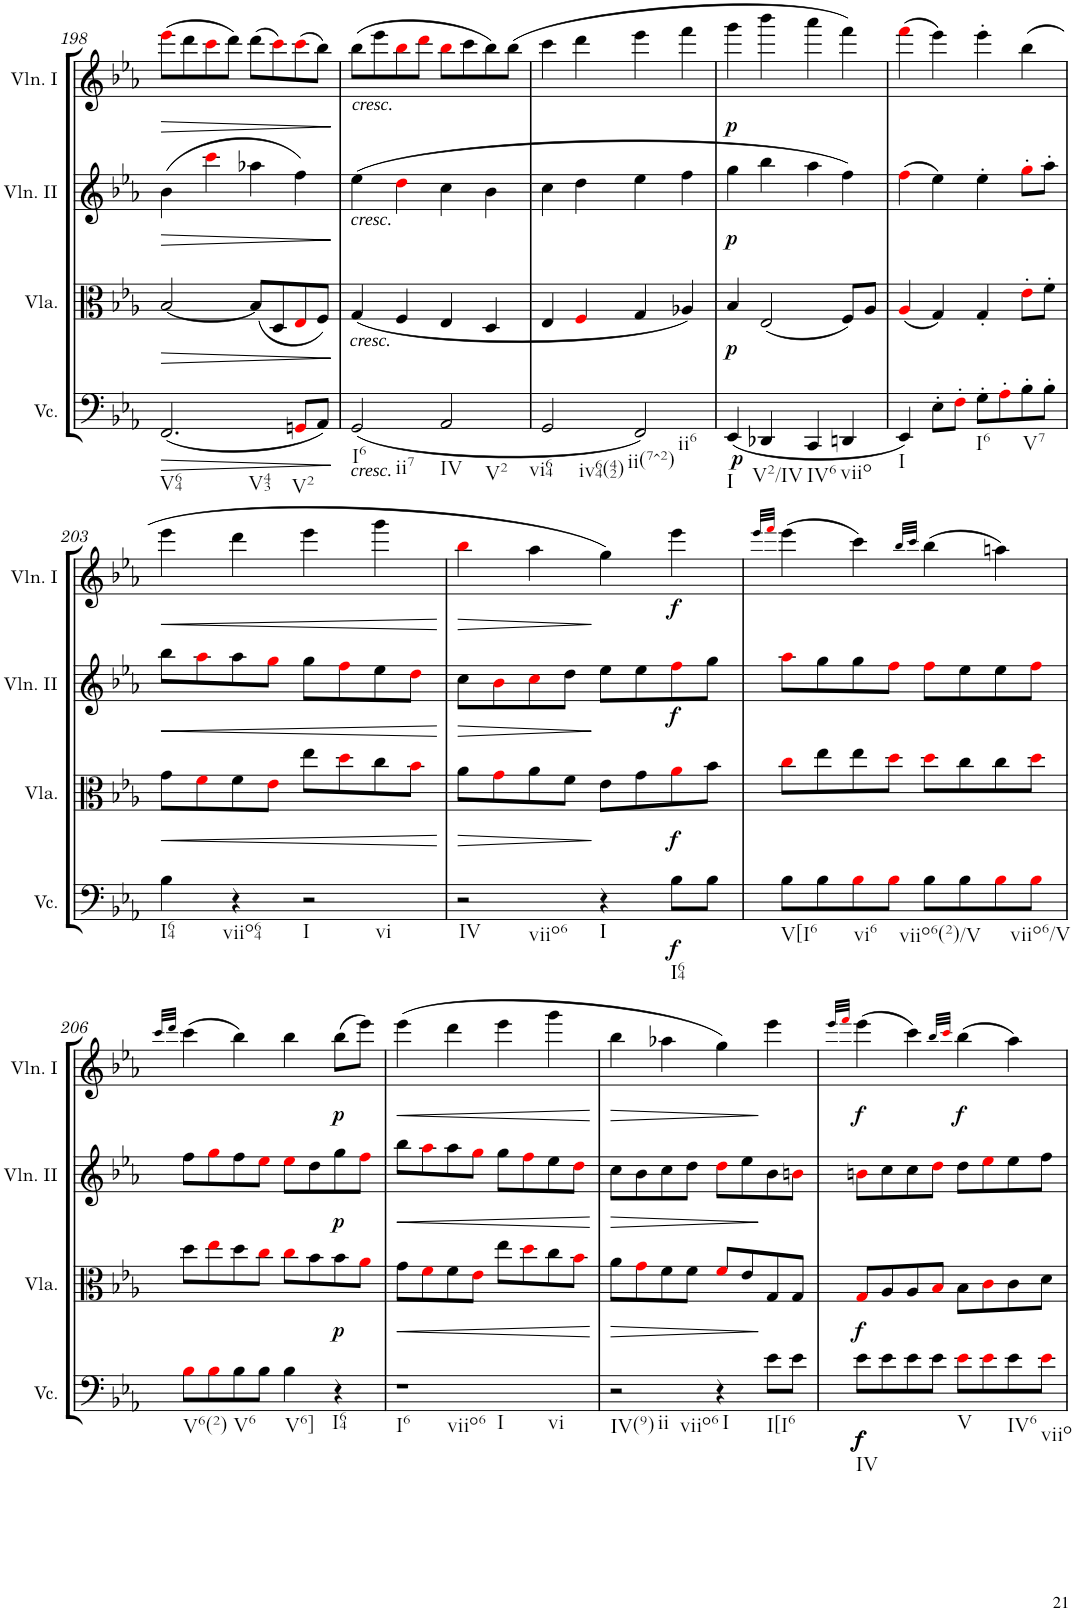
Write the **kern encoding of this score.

**kern	**dynam	**kern	**dynam	**kern	**dynam	**kern	**dynam
*part4	*part4	*part3	*part3	*part2	*part2	*part1	*part1
*staff4	*staff4	*staff3	*staff3	*staff2	*staff2	*staff1	*staff1
*I"Violoncello	*	*I"Viola	*	*I"Violin II	*	*I"Violin I	*
*I'Vc.	*	*I'Vla.	*	*I'Vln. II	*	*I'Vln. I	*
!!LO:PB:g=z
*clefF4	*	*clefC3	*	*clefG2	*	*clefG2	*
*k[b-e-a-]	*	*k[b-e-a-]	*	*k[b-e-a-]	*	*k[b-e-a-]	*
*M2/2	*	*M2/2	*	*M2/2	*	*M2/2	*
*met(c|)	*	*met(c|)	*	*met(c|)	*	*met(c|)	*
=198	=198	=198	=198	=198	=198	=198	=198
!LO:TX:b:t=V64	!	!	!	!	!	!	!
!LO:TX:b:t=V43	!	!	!	!	!	!	!
!	!LO:HP:b	!	!LO:HP:b	!	!LO:HP:b	!	!LO:HP:b
(2.FF/	>	[2B-/	>	(4b-\	>	(8eee-i\L	>
.	.	.	.	.	.	8ddd\	.
.	.	.	.	4ccci\	.	8ccci\	.
.	.	.	.	.	.	8ddd\J)	.
.	.	(8B-/L]	.	4aa-X\	.	(8ddd\L	.
.	.	8D/	.	.	.	8ccci\)	.
!LO:TX:b:t=V2	!	!	!	!	!	!	!
8GGni/L	.	8E-i/	.	4ff\)	.	(8ccci\	.
8AA-/J)	.	8F/J)	.	.	.	8bb-\J)	.
.	]	.	]	.	]	.	]
=199	=199	=199	=199	=199	=199	=199	=199
!	!	!	!	!	!	!LO:TX:b:i:t=cresc.	!
!	!	!	!	!LO:TX:b:i:t=cresc.	!	!	!
!	!	!LO:TX:b:i:t=cresc.	!	!	!	!	!
!LO:TX:b:i:t=cresc.	!	!	!	!	!	!	!
!LO:TX:b:t=I6	!	!	!	!	!	!	!
!LO:TX:b:t=ii7	!	!	!	!	!	!	!
(2GG/	.	(4G/	.	(4ee-\	.	(8bb-\L	.
.	.	.	.	.	.	8eee-\	.
.	.	4F/	.	4ddi\	.	8bb-i\	.
.	.	.	.	.	.	8dddi\J	.
!LO:TX:b:t=IV	!	!	!	!	!	!	!
!LO:TX:b:t=V2	!	!	!	!	!	!	!
2AA-/	.	4E-/	.	4cc\	.	8bb-i\L	.
.	.	.	.	.	.	8ccc\	.
.	.	4D/	.	4b-\	.	8bb-\)	.
.	.	.	.	.	.	(8bb-\J	.
=200	=200	=200	=200	=200	=200	=200	=200
!LO:TX:b:t=vi64	!	!	!	!	!	!	!
!LO:TX:b:t=iv64(42)	!	!	!	!	!	!	!
2GG/	.	4E-/	.	4cc\	.	4ccc\	.
.	.	4Fi/	.	4dd\	.	4ddd\	.
!LO:TX:b:t=ii(7^2)	!	!	!	!	!	!	!
!LO:TX:b:t=ii6	!	!	!	!	!	!	!
2FF/)	.	4G/	.	4ee-\	.	4eee-\	.
.	.	4A-X/)	.	4ff\	.	4fff\	.
=201	=201	=201	=201	=201	=201	=201	=201
!LO:TX:b:t=I	!	!	!	!	!	!	!
!	!LO:DY:b	!	!LO:DY:b	!	!LO:DY:b	!	!LO:DY:b
(4EE-/	p	4B-/	p	4gg\	p	4ggg\	p
!LO:TX:b:t=V2/IV	!	!	!	!	!	!	!
4DD-X/	.	(2E-/	.	4bb-\	.	4bbb-\	.
!LO:TX:b:t=IV6	!	!	!	!	!	!	!
4CC/	.	.	.	4aa-\	.	4aaa-\	.
!LO:TX:b:t=viio	!	!	!	!	!	!	!
4DDn/	.	8F/L)	.	4ff\)	.	4fff\)	.
.	.	8A-/J	.	.	.	.	.
=202	=202	=202	=202	=202	=202	=202	=202
!LO:TX:b:t=I	!	!	!	!	!	!	!
4EE-/)	.	(4A-i/	.	(4ffi\	.	(4fffi\	.
8E-'\L	.	4G/)	.	4ee-\)	.	4eee-\)	.
8F'i\J	.	.	.	.	.	.	.
!LO:TX:b:t=I6	!	!	!	!	!	!	!
8G'\L	.	4G'/	.	4ee-'\	.	4eee-'\	.
8A-'i\	.	.	.	.	.	.	.
!LO:TX:b:t=V7	!	!	!	!	!	!	!
8B-'\	.	8e-'i\L	.	8gg'i\L	.	(4bb-\	.
8B-'\J	.	8f'\J	.	8aa-'\J	.	.	.
!!LO:LB:g=z
=203	=203	=203	=203	=203	=203	=203	=203
!LO:TX:b:t=I64	!	!	!	!	!	!	!
!	!	!	!LO:HP:b	!	!LO:HP:b	!	!LO:HP:b
4B-\	.	8g\L	<	8bb-\L	<	4eee-\	<
.	.	8fi\	.	8aa-i\	.	.	.
!LO:TX:b:t=viio64	!	!	!	!	!	!	!
4r	.	8f\	.	8aa-\	.	4ddd\	.
.	.	8e-i\J	.	8ggi\J	.	.	.
!LO:TX:b:t=I	!	!	!	!	!	!	!
!LO:TX:b:t=vi	!	!	!	!	!	!	!
2r	.	8ee-\L	.	8gg\L	.	4eee-\	.
.	.	8ddi\	.	8ffi\	.	.	.
.	.	8cc\	.	8ee-\	.	4ggg\	.
.	.	8b-i\J	.	8ddi\J	.	.	.
.	.	.	[	.	[	.	[
=204	=204	=204	=204	=204	=204	=204	=204
!LO:TX:b:t=IV	!	!	!	!	!	!	!
!LO:TX:b:t=viio6	!	!	!	!	!	!	!
!	!	!	!LO:HP:b	!	!LO:HP:b	!	!LO:HP:b
2r	.	8a-\L	>	8cc\L	>	4bb-i\	>
.	.	8gi\	.	8b-i\	.	.	.
.	.	8a-\	.	8cci\	.	4aa-\	.
.	.	8f\J	.	8dd\J	.	.	.
!LO:TX:b:t=I	!	!	!	!	!	!	!
4r	.	8e-\L	]	8ee-\L	]	4gg\)	]
.	.	8g\	.	8ee-\	.	.	.
!LO:TX:b:t=I64	!	!	!	!	!	!	!
!	!LO:DY:b	!	!LO:DY:b	!	!LO:DY:b	!	!LO:DY:b
8B-\L	f	8a-i\	f	8ffi\	f	4eee-\	f
8B-\J	.	8b-\J	.	8gg\J	.	.	.
=205	=205	=205	=205	=205	=205	=205	=205
.	.	.	.	.	.	32qeee-/LLL	.
.	.	.	.	.	.	32qfffi/JJJ	.
!LO:TX:b:t=V[I6	!	!	!	!	!	!	!
8B-\L	.	8cci\L	.	8aa-i\L	.	(4eee-\	.
8B-\	.	8ee-\	.	8gg\	.	.	.
!LO:TX:b:t=vi6	!	!	!	!	!	!	!
8B-i\	.	8ee-\	.	8gg\	.	4ccc\)	.
8B-i\J	.	8ddi\J	.	8ffi\J	.	.	.
.	.	.	.	.	.	32qbb-/LLL	.
.	.	.	.	.	.	32qccc/JJJ	.
!LO:TX:b:t=viio6(2)/V	!	!	!	!	!	!	!
8B-\L	.	8ddi\L	.	8ffi\L	.	(4bb-\	.
8B-\	.	8cc\	.	8ee-\	.	.	.
!LO:TX:b:t=viio6/V	!	!	!	!	!	!	!
8B-i\	.	8cc\	.	8ee-\	.	4aan\)	.
8B-i\J	.	8ddi\J	.	8ffi\J	.	.	.
!!LO:LB:g=z
=206	=206	=206	=206	=206	=206	=206	=206
.	.	.	.	.	.	32qccc/LLL	.
.	.	.	.	.	.	32qddd/JJJ	.
!LO:TX:b:t=V6(2)	!	!	!	!	!	!	!
8B-i\L	.	8dd\L	.	8ff\L	.	(4ccc\	.
8B-i\	.	8ee-i\	.	8ggi\	.	.	.
!LO:TX:b:t=V6	!	!	!	!	!	!	!
8B-\	.	8dd\	.	8ff\	.	4bb-\)	.
8B-\J	.	8cci\J	.	8ee-i\J	.	.	.
!LO:TX:b:t=V6]	!	!	!	!	!	!	!
4B-\	.	8cci\L	.	8ee-i\L	.	4bb-\	.
.	.	8b-\	.	8dd\	.	.	.
!LO:TX:b:t=I64	!	!	!	!	!	!	!
!	!	!	!LO:DY:b	!	!LO:DY:b	!	!LO:DY:b
4r	.	8b-\	p	8gg\	p	(8bb-\L	p
.	.	8a-i\J	.	8ffi\J	.	8eee-\J)	.
=207	=207	=207	=207	=207	=207	=207	=207
!LO:TX:b:t=I6	!	!	!	!	!	!	!
!LO:TX:b:t=viio6	!	!	!	!	!	!	!
!LO:TX:b:t=I	!	!	!	!	!	!	!
!LO:TX:b:t=vi	!	!	!	!	!	!	!
!	!	!	!LO:HP:b	!	!LO:HP:b	!	!LO:HP:b
1r	.	8g\L	<	8bb-\L	<	(4eee-\	<
.	.	8fi\	.	8aa-i\	.	.	.
.	.	8f\	.	8aa-\	.	4ddd\	.
.	.	8e-i\J	.	8ggi\J	.	.	.
.	.	8ee-\L	.	8gg\L	.	4eee-\	.
.	.	8ddi\	.	8ffi\	.	.	.
.	.	8cc\	.	8ee-\	.	4ggg\	.
.	.	8b-i\J	.	8ddi\J	.	.	.
.	.	.	[	.	[	.	[
=208	=208	=208	=208	=208	=208	=208	=208
!LO:TX:b:t=IV(9)	!	!	!	!	!	!	!
!LO:TX:b:t=ii	!	!	!	!	!	!	!
!LO:TX:b:t=viio6	!	!	!	!	!	!	!
!	!	!	!LO:HP:b	!	!LO:HP:b	!	!LO:HP:b
2r	.	8a-\L	>	8cc\L	>	4bb-\	>
.	.	8gi\	.	8b-\	.	.	.
.	.	8f\	.	8cc\	.	4aa-X\	.
.	.	8f\J	.	8dd\J	.	.	.
!LO:TX:b:t=I	!	!	!	!	!	!	!
4r	.	8fi/L	.	8ddi\L	.	4gg\)	.
.	.	8e-/	.	8ee-\	.	.	.
!LO:TX:b:t=I[I6	!	!	!	!	!	!	!
8e-\L	.	8G/	]	8b-\	]	4eee-\	]
8e-\J	.	8G/J	.	8bni\J	.	.	.
=209	=209	=209	=209	=209	=209	=209	=209
.	.	.	.	.	.	32qeee-/LLL	.
.	.	.	.	.	.	32qfffi/JJJ	.
!LO:TX:b:t=IV	!	!	!	!	!	!	!
!	!LO:DY:b	!	!	!	!	!	!
!	!LO:DY:n=1:b	!	!LO:DY:b	!	!	!	!LO:DY:b
8e-\L	f f	8Gi/L	f	8bni\L	.	(4eee-\	f
8e-\	.	8A-/	.	8cc\	.	.	.
8e-\	.	8A-/	.	8cc\	.	4ccc\)	.
8e-\J	.	8B-i/J	.	8ddi\J	.	.	.
.	.	.	.	.	.	32qbb-/LLL	.
.	.	.	.	.	.	32qccci/JJJ	.
!LO:TX:b:t=V	!	!	!	!	!	!	!
!	!	!	!	!	!	!	!LO:DY:b
8e-i\L	.	8B-\L	.	8dd\L	.	(4bb-\	f
8e-i\	.	8ci\	.	8ee-i\	.	.	.
!LO:TX:b:t=IV6	!	!	!	!	!	!	!
8e-\	.	8c\	.	8ee-\	.	4aa-\)	.
!LO:TX:b:t=viio	!	!	!	!	!	!	!
8e-i\J	.	8d\J	.	8ff\J	.	.	.
=	=	=	=	=	=	=	=
*-	*-	*-	*-	*-	*-	*-	*-
